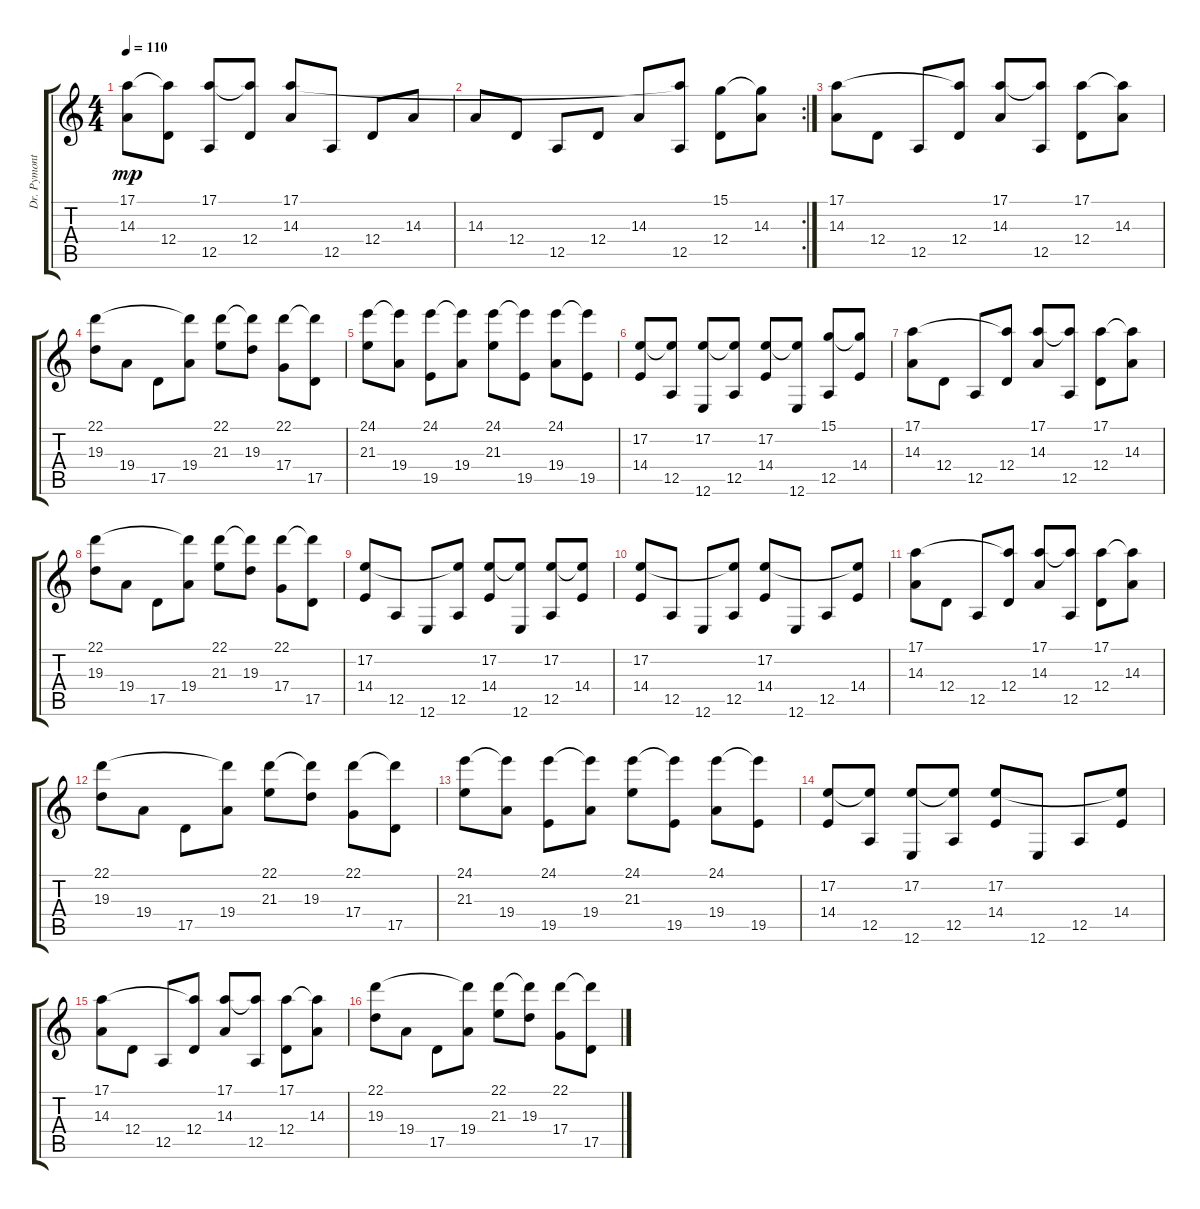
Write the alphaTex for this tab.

\track ("Dr. Pymonte" "Dr. Pymont") {instrument orchestralharp}
\staff {score tabs}
\tuning (E4 B3 G3 D3 A2 E2) {hide}
\ts (4 4)
\tempo 110
\clef g2
\ks c
(17.1 14.3).8{dy mp} (17.1{t} 12.4).8 (17.1 12.5).8 (17.1{t} 12.4).8 (17.1 14.3).8 12.5.8 12.4.8 14.3.8 |
\rc 2
14.3.8 12.4.8 12.5.8 12.4.8 14.3.8 (17.1{t} 12.5).8 (15.1 12.4).8 (15.1{t} 14.3).8 |
(17.1 14.3).8 12.4.8 12.5.8 (17.1{t} 12.4).8 (17.1 14.3).8 (17.1{t} 12.5).8 (17.1 12.4).8 (17.1{t} 14.3).8 |
(22.1 19.3).8 19.4.8 17.5.8 (22.1{t} 19.4).8 (22.1 21.3).8 (22.1{t} 19.3).8 (22.1 17.4).8 (22.1{t} 17.5).8 |
(24.1 21.3).8 (24.1{t} 19.4).8 (24.1 19.5).8 (24.1{t} 19.4).8 (24.1 21.3).8 (24.1{t} 19.5).8 (24.1 19.4).8 (24.1{t} 19.5).8 |
(17.2 14.4).8 (17.2{t} 12.5).8 (17.2 12.6).8 (17.2{t} 12.5).8 (17.2 14.4).8 (17.2{t} 12.6).8 (15.1 12.5).8 (15.1{t} 14.4).8 |
(17.1 14.3).8 12.4.8 12.5.8 (17.1{t} 12.4).8 (17.1 14.3).8 (17.1{t} 12.5).8 (17.1 12.4).8 (17.1{t} 14.3).8 |
(22.1 19.3).8 19.4.8 17.5.8 (22.1{t} 19.4).8 (22.1 21.3).8 (22.1{t} 19.3).8 (22.1 17.4).8 (22.1{t} 17.5).8 |
(17.2 14.4).8 12.5.8 12.6.8 (17.2{t} 12.5).8 (17.2 14.4).8 (17.2{t} 12.6).8 (17.2 12.5).8 (17.2{t} 14.4).8 |
(17.2 14.4).8 12.5.8 12.6.8 (17.2{t} 12.5).8 (17.2 14.4).8 12.6.8 12.5.8 (17.2{t} 14.4).8 |
(17.1 14.3).8 12.4.8 12.5.8 (17.1{t} 12.4).8 (17.1 14.3).8 (17.1{t} 12.5).8 (17.1 12.4).8 (17.1{t} 14.3).8 |
(22.1 19.3).8 19.4.8 17.5.8 (22.1{t} 19.4).8 (22.1 21.3).8 (22.1{t} 19.3).8 (22.1 17.4).8 (22.1{t} 17.5).8 |
(24.1 21.3).8 (24.1{t} 19.4).8 (24.1 19.5).8 (24.1{t} 19.4).8 (24.1 21.3).8 (24.1{t} 19.5).8 (24.1 19.4).8 (24.1{t} 19.5).8 |
(17.2 14.4).8 (17.2{t} 12.5).8 (17.2 12.6).8 (17.2{t} 12.5).8 (17.2 14.4).8 12.6.8 12.5.8 (17.2{t} 14.4).8 |
(17.1 14.3).8 12.4.8 12.5.8 (17.1{t} 12.4).8 (17.1 14.3).8 (17.1{t} 12.5).8 (17.1 12.4).8 (17.1{t} 14.3).8 |
(22.1 19.3).8 19.4.8 17.5.8 (22.1{t} 19.4).8 (22.1 21.3).8 (22.1{t} 19.3).8 (22.1 17.4).8 (22.1{t} 17.5).8
